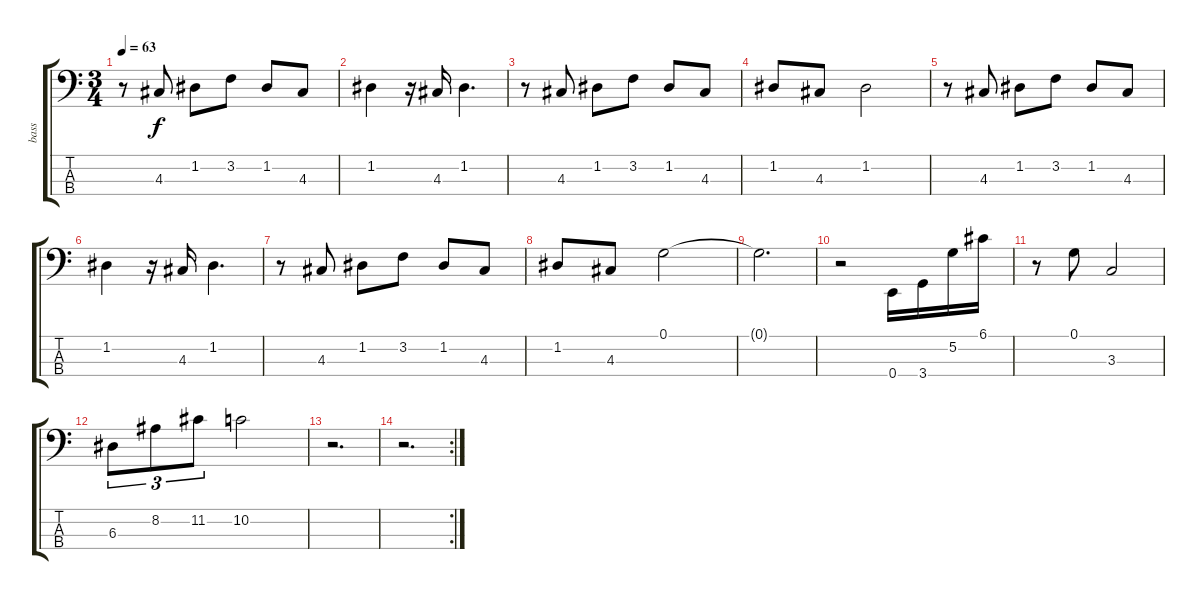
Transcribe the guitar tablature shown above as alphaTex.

\track ("bass" "bass") {instrument acousticbass}
\staff {score tabs}
\tuning (G2 D2 A1 E1) {hide}
\ts (3 4)
\tempo 63
\clef f4
\ks c
r.8{dy f} 4.3.8 1.2.8 3.2.8 1.2.8 4.3.8 |
1.2.4 r.16 4.3.16 1.2.4{d} |
r.8 4.3.8 1.2.8 3.2.8 1.2.8 4.3.8 |
1.2.8 4.3.8 1.2.2 |
r.8 4.3.8 1.2.8 3.2.8 1.2.8 4.3.8 |
1.2.4 r.16 4.3.16 1.2.4{d} |
r.8 4.3.8 1.2.8 3.2.8 1.2.8 4.3.8 |
1.2.8 4.3.8 0.1.2 |
0.1{t}.2{d} |
r.2 0.4.16 3.4.16 5.2.16 6.1.16 |
r.8 0.1.8 3.3.2 |
6.3.8{tu (3 2)} 8.2.8{tu (3 2)} 11.2.8{tu (3 2)} 10.2.2 |
r.2{d} |
\rc 2
r.2{d}
